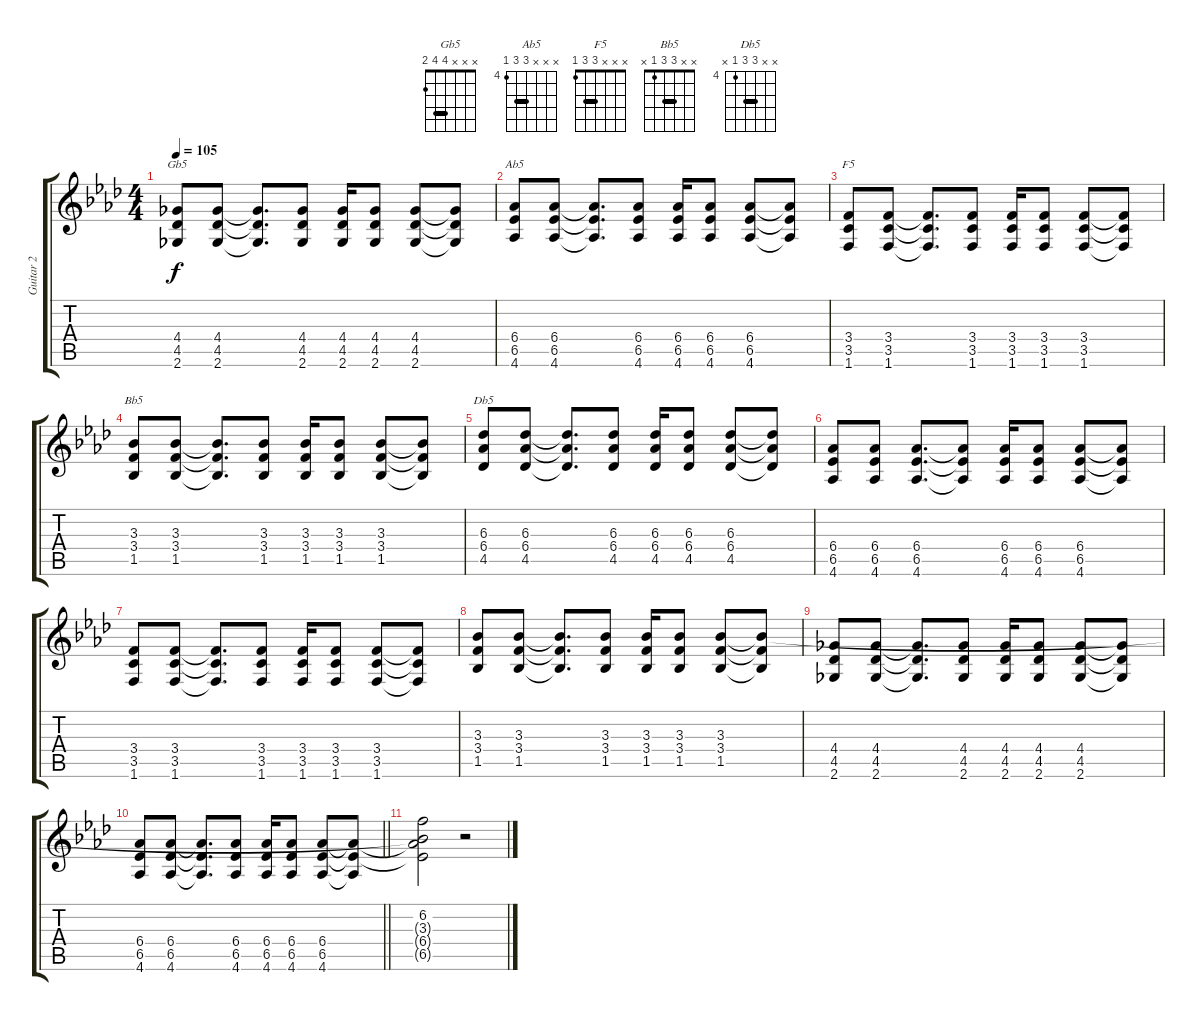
\track ("Guitar 2" "Guitar 2") {instrument distortionguitar}
\staff {score tabs}
\tuning (E4 B3 G3 D3 A2 E2) {hide}
\chord ("Gb5" x x x 4 4 2) {barre 4}
\chord ("Ab5" x x x 6 6 4) {firstfret 4 barre 6}
\chord ("F5" x x x 3 3 1) {barre 3}
\chord ("Bb5" x x 3 3 1 x) {barre 3}
\chord ("Db5" x x 6 6 4 x) {firstfret 4 barre 6}
\ts (4 4)
\tempo 105
\clef g2
\ks fminor
(4.4 4.5 2.6).8{ch "Gb5" dy f} (4.4 4.5 2.6).8 (4.4{t} 4.5{t} 2.6{t}).8{d} (4.4 4.5 2.6).8 (4.4 4.5 2.6).16 (4.4 4.5 2.6).8 (4.4 4.5 2.6).8 (4.4{t} 4.5{t} 2.6{t}).8 |
(6.4 6.5 4.6).8{ch "Ab5"} (6.4 6.5 4.6).8 (6.4{t} 6.5{t} 4.6{t}).8{d} (6.4 6.5 4.6).8 (6.4 6.5 4.6).16 (6.4 6.5 4.6).8 (6.4 6.5 4.6).8 (6.4{t} 6.5{t} 4.6{t}).8 |
(3.4 3.5 1.6).8{ch "F5"} (3.4 3.5 1.6).8 (3.4{t} 3.5{t} 1.6{t}).8{d} (3.4 3.5 1.6).8 (3.4 3.5 1.6).16 (3.4 3.5 1.6).8 (3.4 3.5 1.6).8 (3.4{t} 3.5{t} 1.6{t}).8 |
(3.3 3.4 1.5).8{ch "Bb5"} (3.3 3.4 1.5).8 (3.3{t} 3.4{t} 1.5{t}).8{d} (3.3 3.4 1.5).8 (3.3 3.4 1.5).16 (3.3 3.4 1.5).8 (3.3 3.4 1.5).8 (3.3{t} 3.4{t} 1.5{t}).8 |
(6.3 6.4 4.5).8{ch "Db5"} (6.3 6.4 4.5).8 (6.3{t} 6.4{t} 4.5{t}).8{d} (6.3 6.4 4.5).8 (6.3 6.4 4.5).16 (6.3 6.4 4.5).8 (6.3 6.4 4.5).8 (6.3{t} 6.4{t} 4.5{t}).8 |
(6.4 6.5 4.6).8 (6.4 6.5 4.6).8 (6.4 6.5 4.6).8{d} (6.4{t} 6.5{t} 4.6{t}).8 (6.4 6.5 4.6).16 (6.4 6.5 4.6).8 (6.4 6.5 4.6).8 (6.4{t} 6.5{t} 4.6{t}).8 |
(3.4 3.5 1.6).8 (3.4 3.5 1.6).8 (3.4{t} 3.5{t} 1.6{t}).8{d} (3.4 3.5 1.6).8 (3.4 3.5 1.6).16 (3.4 3.5 1.6).8 (3.4 3.5 1.6).8 (3.4{t} 3.5{t} 1.6{t}).8 |
(3.3 3.4 1.5).8 (3.3 3.4 1.5).8 (3.3{t} 3.4{t} 1.5{t}).8{d} (3.3 3.4 1.5).8 (3.3 3.4 1.5).16 (3.3 3.4 1.5).8 (3.3 3.4 1.5).8 (3.3{t} 3.4{t} 1.5{t}).8 |
(4.4 4.5 2.6).8 (4.4 4.5 2.6).8 (4.4{t} 4.5{t} 2.6{t}).8{d} (4.4 4.5 2.6).8 (4.4 4.5 2.6).16 (4.4 4.5 2.6).8 (4.4 4.5 2.6).8 (4.4{t} 4.5{t} 2.6{t}).8 |
\barLineRight lightlight
(6.4 6.5 4.6).8 (6.4 6.5 4.6).8 (6.4{t} 6.5{t} 4.6{t}).8{d} (6.4 6.5 4.6).8 (6.4 6.5 4.6).16 (6.4 6.5 4.6).8 (6.4 6.5 4.6).8 (6.4{t} 6.5{t} 4.6{t}).8 |
(6.2 3.3{t} 6.4{t} 6.5{t}).2 r.2
